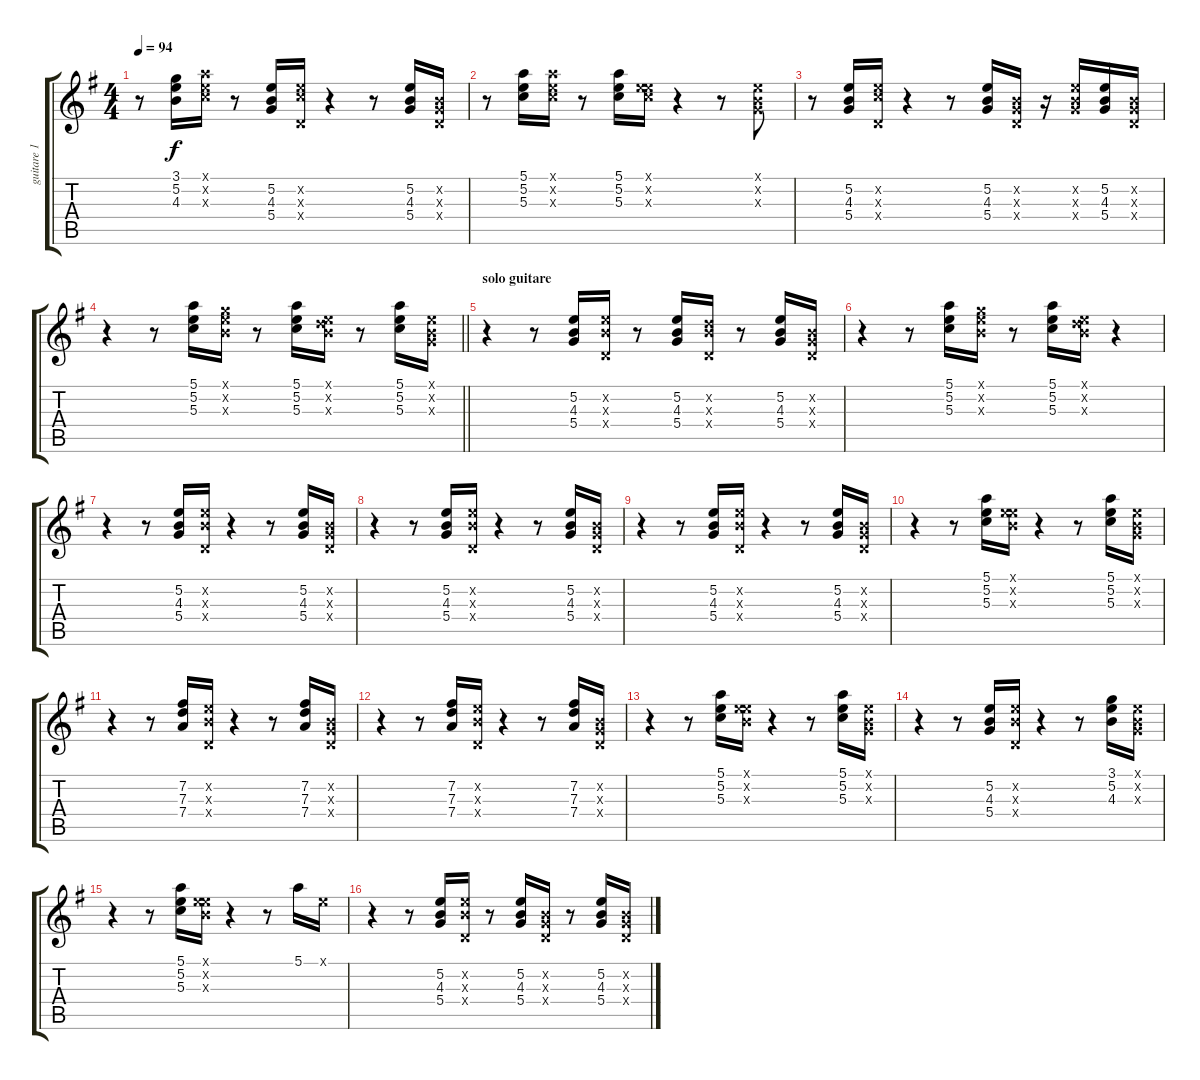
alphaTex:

\track ("guitare 1" "guitare 1") {instrument electricguitarclean}
\staff {score tabs}
\tuning (E4 B3 G3 D3 A2 E2) {hide}
\ts (4 4)
\tempo 94
\clef g2
\ks eminor
r.8{dy f} (3.1 5.2 4.3).16 (5.1{x} 5.2{x} 5.3{x}).16 r.8 (5.2 4.3 5.4).16 (5.2{x} 5.3{x} 0.4{x}).16 r.4 r.8 (5.2 4.3 5.4).16 (0.2{x} 0.3{x} 0.4{x}).16 |
r.8 (5.1 5.2 5.3).16 (5.1{x} 5.2{x} 5.3{x}).16 r.8 (5.1 5.2 5.3).16 (0.1{x} 5.2{x} 5.3{x}).16 r.4 r.8 (0.1{x} 0.2{x} 0.3{x}).8 |
r.8 (5.2 4.3 5.4).16 (5.2{x} 5.3{x} 0.4{x}).16 r.4 r.8 (5.2 4.3 5.4).16 (0.2{x} 0.3{x} 0.4{x}).16 r.16 (5.2{x} 4.3{x} 5.4{x}).16 (5.2 4.3 5.4).16 (0.2{x} 0.3{x} 0.4{x}).16 |
\barLineRight lightlight
r.4 r.8 (5.1 5.2 5.3).16 (3.1{x} 5.2{x} 4.3{x}).16 r.8 (5.1 5.2 5.3).16 (0.1{x} 3.2{x} 4.3{x}).16 r.8 (5.1 5.2 5.3).16 (0.1{x} 0.2{x} 0.3{x}).16 |
\section ("" "solo guitare")
r.4 r.8 (5.2 4.3 5.4).16 (5.2{x} 4.3{x} 0.4{x}).16 r.8 (5.2 4.3 5.4).16 (3.2{x} 4.3{x} 0.4{x}).16 r.8 (5.2 4.3 5.4).16 (0.2{x} 0.3{x} 0.4{x}).16 |
r.4 r.8 (5.1 5.2 5.3).16 (3.1{x} 5.2{x} 4.3{x}).16 r.8 (5.1 5.2 5.3).16 (0.1{x} 3.2{x} 4.3{x}).16 r.4 |
r.4 r.8 (5.2 4.3 5.4).16 (5.2{x} 4.3{x} 0.4{x}).16 r.4 r.8 (5.2 4.3 5.4).16 (0.2{x} 0.3{x} 0.4{x}).16 |
r.4 r.8 (5.2 4.3 5.4).16 (5.2{x} 4.3{x} 0.4{x}).16 r.4 r.8 (5.2 4.3 5.4).16 (0.2{x} 0.3{x} 0.4{x}).16 |
r.4 r.8 (5.2 4.3 5.4).16 (5.2{x} 4.3{x} 0.4{x}).16 r.4 r.8 (5.2 4.3 5.4).16 (0.2{x} 0.3{x} 0.4{x}).16 |
r.4 r.8 (5.1 5.2 5.3).16 (0.1{x} 5.2{x} 4.3{x}).16 r.4 r.8 (5.1 5.2 5.3).16 (0.1{x} 0.2{x} 0.3{x}).16 |
r.4 r.8 (7.2 7.3 7.4).16 (5.2{x} 4.3{x} 0.4{x}).16 r.4 r.8 (7.2 7.3 7.4).16 (0.2{x} 0.3{x} 0.4{x}).16 |
r.4 r.8 (7.2 7.3 7.4).16 (5.2{x} 4.3{x} 0.4{x}).16 r.4 r.8 (7.2 7.3 7.4).16 (0.2{x} 0.3{x} 0.4{x}).16 |
r.4 r.8 (5.1 5.2 5.3).16 (0.1{x} 5.2{x} 4.3{x}).16 r.4 r.8 (5.1 5.2 5.3).16 (0.1{x} 0.2{x} 0.3{x}).16 |
r.4 r.8 (5.2 4.3 5.4).16 (5.2{x} 4.3{x} 0.4{x}).16 r.4 r.8 (3.1 5.2 4.3).16 (0.1{x} 0.2{x} 0.3{x}).16 |
r.4 r.8 (5.1 5.2 5.3).16 (0.1{x} 5.2{x} 4.3{x}).16 r.4 r.8 5.1.16 0.1{x}.16 |
r.4 r.8 (5.2 4.3 5.4).16 (5.2{x} 4.3{x} 0.4{x}).16 r.8 (5.2 4.3 5.4).16 (0.2{x} 0.3{x} 0.4{x}).16 r.8 (5.2 4.3 5.4).16 (0.2{x} 0.3{x} 0.4{x}).16
